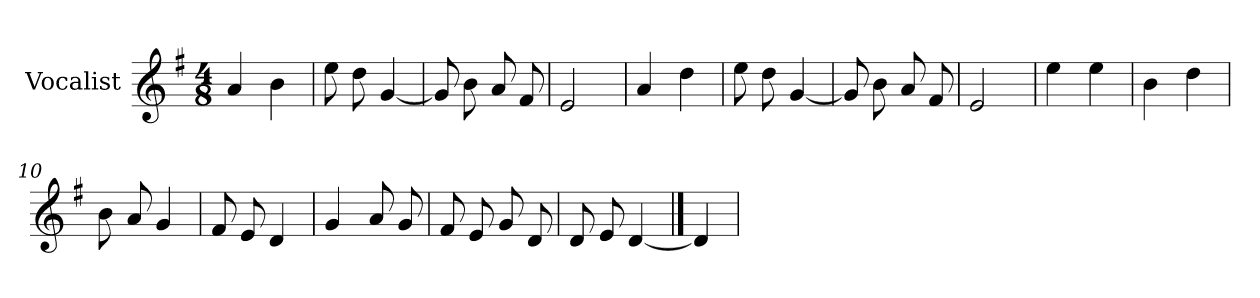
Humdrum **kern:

**kern
*part1
*staff1
*I"Vocalist
*k[f#]
*G:
*M4/8
=
4a
4b
=1
8ee
8dd
[4g
=2
8g]
8b
8a
8f#
=3
2e
=4
4a
4dd
=5
8ee
8dd
[4g
=6
8g]
8b
8a
8f#
=7
2e
=8
4ee
4ee
=9
4b
4dd
=10
8b
8a
4g
=11
8f#
8e
4d
=12
4g
8a
8g
=13
8f#
8e
8g
8d
=14
8d
8e
[4d
==15
4d]
=
*-
